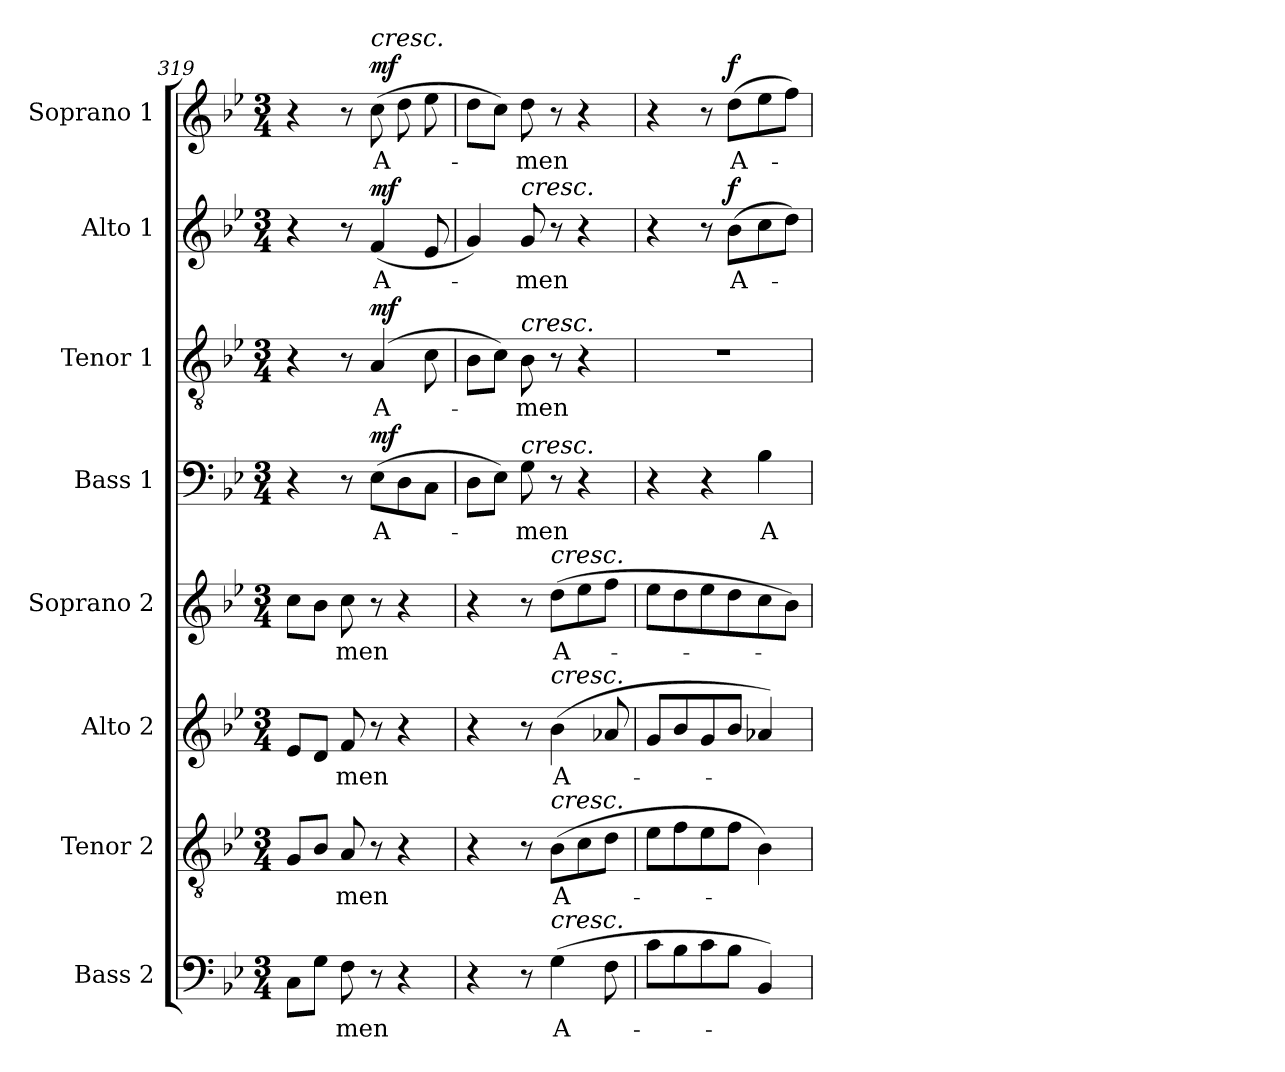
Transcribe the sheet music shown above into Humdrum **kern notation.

**kern	**text	**kern	**text	**kern	**text	**kern	**text	**kern	**text	**dynam	**kern	**text	**dynam	**kern	**text	**dynam	**kern	**text	**dynam
*part8	*part8	*part7	*part7	*part6	*part6	*part5	*part5	*part4	*part4	*part4	*part3	*part3	*part3	*part2	*part2	*part2	*part1	*part1	*part1
*staff8	*staff8	*staff7	*staff7	*staff6	*staff6	*staff5	*staff5	*staff4	*staff4	*staff4	*staff3	*staff3	*staff3	*staff2	*staff2	*staff2	*staff1	*staff1	*staff1
*I"Bass 2	*	*I"Tenor 2	*	*I"Alto 2	*	*I"Soprano 2	*	*I"Bass 1	*	*	*I"Tenor 1	*	*	*I"Alto 1	*	*	*I"Soprano 1	*	*
*I'B 2.	*	*I'T 2.	*	*I'A 2.	*	*I'S 2.	*	*I'B 1.	*	*	*I'T 1.	*	*	*I'A 1.	*	*	*I'S 1.	*	*
*clefF4	*	*clefGv2	*	*clefG2	*	*clefG2	*	*clefF4	*	*	*clefGv2	*	*	*clefG2	*	*	*clefG2	*	*
*	*	*ITrd7c12	*	*	*	*	*	*	*	*	*ITrd7c12	*	*	*	*	*	*	*	*
*k[b-e-]	*	*k[b-e-]	*	*k[b-e-]	*	*k[b-e-]	*	*k[b-e-]	*	*	*k[b-e-]	*	*	*k[b-e-]	*	*	*k[b-e-]	*	*
*B-:	*	*B-:	*	*B-:	*	*B-:	*	*B-:	*	*	*B-:	*	*	*B-:	*	*	*B-:	*	*
*M3/4	*	*M3/4	*	*M3/4	*	*M3/4	*	*M3/4	*	*	*M3/4	*	*	*M3/4	*	*	*M3/4	*	*
=319	=319	=319	=319	=319	=319	=319	=319	=319	=319	=319	=319	=319	=319	=319	=319	=319	=319	=319	=319
8Ci\L	.	8GGi/L	.	8e-i/L	.	8cci\L	.	4r	.	.	4r	.	.	4r	.	.	4r	.	.
8Gi\J	.	8BB-i/J	.	8di/J	.	8b-i\J	.	.	.	.	.	.	.	.	.	.	.	.	.
!	!LO:LY:b:color=#000000	!	!	!	!	!	!	!	!	!	!	!	!	!	!	!	!	!	!
!	!	!	!LO:LY:b:color=#000000	!	!	!	!	!	!	!	!	!	!	!	!	!	!	!	!
!	!	!	!	!	!LO:LY:b:color=#000000	!	!	!	!	!	!	!	!	!	!	!	!	!	!
!	!	!	!	!	!	!	!LO:LY:b:color=#000000	!	!	!	!	!	!	!	!	!	!	!	!
8Fi\	-men	8AAi/	-men	8fi/	-men	8cci\	-men	8r	.	.	8r	.	.	8r	.	.	8r	.	.
!	!	!	!	!	!	!	!	!	!LO:LY:b:color=#000000	!	!	!	!	!	!	!	!	!	!
!	!	!	!	!	!	!	!	!	!	!	!	!LO:LY:b:color=#000000	!	!	!	!	!	!	!
!	!	!	!	!	!	!	!	!	!	!	!	!	!	!	!LO:LY:b:color=#000000	!	!	!	!
!	!	!	!	!	!	!	!	!	!	!	!	!	!	!	!	!	!LO:TX:a:i:t=cresc.	!	!
!	!	!	!	!	!	!	!	!	!	!	!	!	!	!	!	!	!	!LO:LY:b:color=#000000	!
8r	.	8r	.	8r	.	8r	.	(8E-i\L	A-	mf	(4AAi/	A-	mf	(4fi/	A-	mf	(8cci\	A-	mf
4r	.	4r	.	4r	.	4r	.	8Di\	.	.	.	.	.	.	.	.	8ddi\	.	.
.	.	.	.	.	.	.	.	8Ci\J	.	.	8Ci\	.	.	8e-i/	.	.	8ee-i\	.	.
=320	=320	=320	=320	=320	=320	=320	=320	=320	=320	=320	=320	=320	=320	=320	=320	=320	=320	=320	=320
4r	.	4r	.	4r	.	4r	.	8Di\L	.	.	8BB-i\L	.	.	4gi/)	.	.	8ddi\L	.	.
.	.	.	.	.	.	.	.	8E-i\J)	.	.	8Ci\J)	.	.	.	.	.	8cci\J)	.	.
!	!	!	!	!	!	!	!	!	!LO:LY:b:color=#000000	!	!	!	!	!	!	!	!	!	!
!	!	!	!	!	!	!	!	!	!	!	!	!LO:LY:b:color=#000000	!	!	!	!	!	!	!
!	!	!	!	!	!	!	!	!	!	!	!	!	!	!	!LO:LY:b:color=#000000	!	!	!	!
!	!	!	!	!	!	!	!	!	!	!	!	!	!	!LO:TX:a:i:t=cresc.	!	!	!	!	!
!	!	!	!	!	!	!	!	!	!	!	!LO:TX:a:i:t=cresc.	!	!	!	!	!	!	!	!
!	!	!	!	!	!	!	!	!LO:TX:a:i:t=cresc.	!	!	!	!	!	!	!	!	!	!	!
!	!	!	!	!	!	!	!	!	!	!	!	!	!	!	!	!	!	!LO:LY:b:color=#000000	!
8r	.	8r	.	8r	.	8r	.	8Gi\	-men	.	8BB-i\	-men	.	8gi/	-men	.	8ddi\	-men	.
!	!LO:LY:b:color=#000000	!	!	!	!	!	!	!	!	!	!	!	!	!	!	!	!	!	!
!	!	!	!LO:LY:b:color=#000000	!	!	!	!	!	!	!	!	!	!	!	!	!	!	!	!
!	!	!	!	!	!LO:LY:b:color=#000000	!	!	!	!	!	!	!	!	!	!	!	!	!	!
!	!	!	!	!	!	!LO:TX:a:i:t=cresc.	!	!	!	!	!	!	!	!	!	!	!	!	!
!	!	!	!	!LO:TX:a:i:t=cresc.	!	!	!	!	!	!	!	!	!	!	!	!	!	!	!
!	!	!LO:TX:a:i:t=cresc.	!	!	!	!	!	!	!	!	!	!	!	!	!	!	!	!	!
!LO:TX:a:i:t=cresc.	!	!	!	!	!	!	!	!	!	!	!	!	!	!	!	!	!	!	!
!	!	!	!	!	!	!	!LO:LY:b:color=#000000	!	!	!	!	!	!	!	!	!	!	!	!
(4Gi\	A-	(8BB-i\L	A-	(4b-i\	A-	(8ddi\L	A-	8r	.	.	8r	.	.	8r	.	.	8r	.	.
.	.	8Ci\	.	.	.	8ee-i\	.	4r	.	.	4r	.	.	4r	.	.	4r	.	.
8Fi\	.	8Di\J	.	8a-Xi/	.	8ffi\J	.	.	.	.	.	.	.	.	.	.	.	.	.
!!LO:LB:g=z
=321	=321	=321	=321	=321	=321	=321	=321	=321	=321	=321	=321	=321	=321	=321	=321	=321	=321	=321	=321
!	!	!	!	!	!	!	!	!	!	!	!LO:N:vis=1	!	!	!	!	!	!	!	!
8ci\L	.	8E-i\L	.	8gi/L	.	8ee-i\L	.	4r	.	.	2.r	.	.	4r	.	.	4r	.	.
8B-i\	.	8Fi\	.	8b-i/	.	8ddi\	.	.	.	.	.	.	.	.	.	.	.	.	.
8ci\	.	8E-i\	.	8gi/	.	8ee-i\	.	4r	.	.	.	.	.	8r	.	.	8r	.	.
!	!	!	!	!	!	!	!	!	!	!	!	!	!	!	!LO:LY:b:color=#000000	!	!	!	!
!	!	!	!	!	!	!	!	!	!	!	!	!	!	!	!	!	!	!LO:LY:b:color=#000000	!
8B-i\J	.	8Fi\J	.	8b-i/J	.	8ddi\	.	.	.	.	.	.	.	(8b-i\L	A-	f	(8ddi\L	A-	f
!	!	!	!	!	!	!	!	!	!LO:LY:b:color=#000000	!	!	!	!	!	!	!	!	!	!
4BB-i/)	.	4BB-i\)	.	4a-Xi/)	.	8cci\	.	4B-i\	A-	.	.	.	.	8cci\	.	.	8ee-i\	.	.
.	.	.	.	.	.	8b-i\J)	.	.	.	.	.	.	.	8ddi\J)	.	.	8ffi\J)	.	.
=	=	=	=	=	=	=	=	=	=	=	=	=	=	=	=	=	=	=	=
*-	*-	*-	*-	*-	*-	*-	*-	*-	*-	*-	*-	*-	*-	*-	*-	*-	*-	*-	*-
